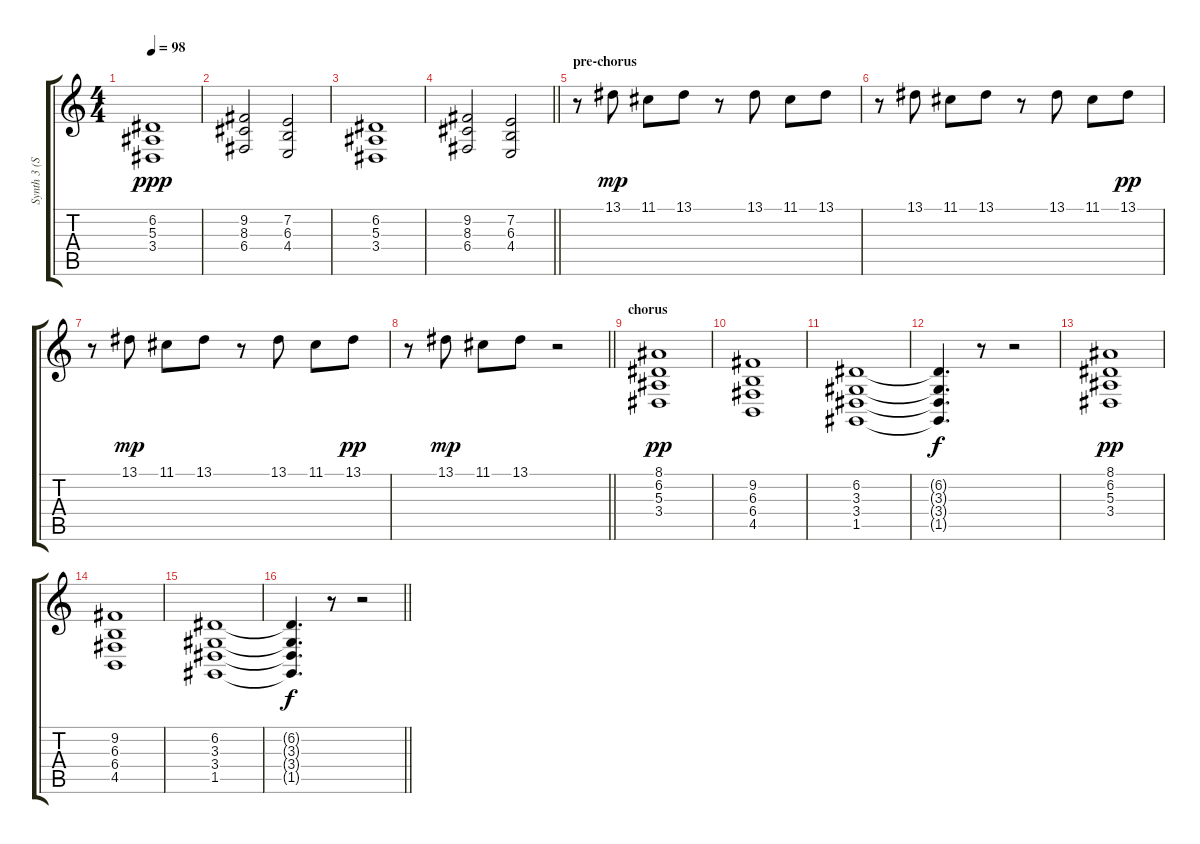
\track ("Synth 3 (Semple)" "Synth 3 (S") {instrument stringensemble1}
\staff {score tabs}
\tuning (D4 A3 F3 C3 G2 C2) {hide}
\ts (4 4)
\tempo 98
\clef g2
\ks c
(6.2 5.3 3.4).1{dy ppp} |
(9.2 8.3 6.4).2 (7.2 6.3 4.4).2 |
(6.2 5.3 3.4).1 |
\barLineRight lightlight
(9.2 8.3 6.4).2 (7.2 6.3 4.4).2 |
\section ("" "pre-chorus")
r.8 13.1.8{dy mp} 11.1.8 13.1.8 r.8 13.1.8 11.1.8 13.1.8 |
r.8 13.1.8 11.1.8 13.1.8 r.8 13.1.8 11.1.8 13.1.8{dy pp} |
r.8 13.1.8{dy mp} 11.1.8 13.1.8 r.8 13.1.8 11.1.8 13.1.8{dy pp} |
\barLineRight lightlight
r.8 13.1.8{dy mp} 11.1.8 13.1.8 r.2 |
\section ("" "chorus")
(8.1 6.2 5.3 3.4).1{dy pp} |
(9.2 6.3 6.4 4.5).1 |
(6.2 3.3 3.4 1.5).1 |
(6.2{t} 3.3{t} 3.4{t} 1.5{t}).4{d dy f} r.8 r.2 |
(8.1 6.2 5.3 3.4).1{dy pp} |
(9.2 6.3 6.4 4.5).1 |
(6.2 3.3 3.4 1.5).1 |
\barLineRight lightlight
(6.2{t} 3.3{t} 3.4{t} 1.5{t}).4{d dy f} r.8 r.2
